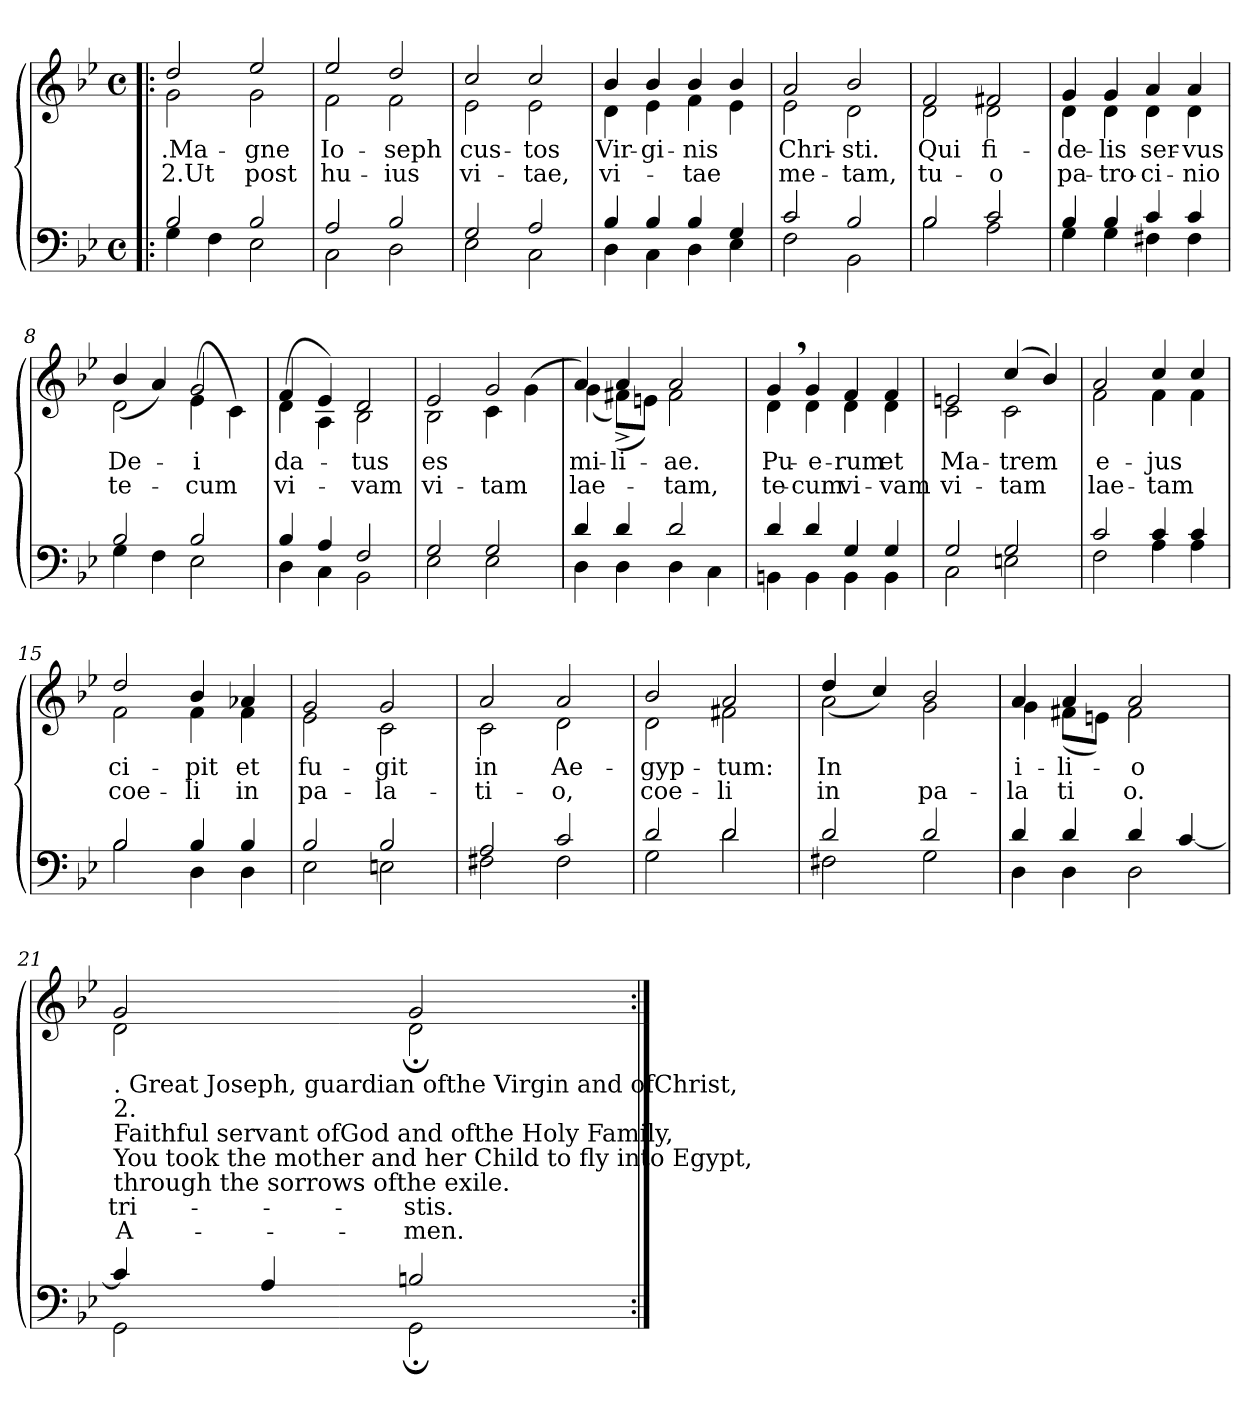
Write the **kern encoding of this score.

**kern	**kern	**text	**text
*part1	*part1	*part1	*part1
*staff2	*staff1	*staff1	*staff1
*clefF4	*clefG2	*	*
*k[b-e-]	*k[b-e-]	*	*
*B-:	*B-:	*	*
*M4/4	*M4/4	*	*
*met(c)	*met(c)	*	*
=1!|:	=1!|:	=1!|:	=1!|:
*^	*^	*	*
*	*^	*	*	*	*
!	!	!	!	!	!LO:LY:b	!LO:LY:b
2B-/	4G\	4ryy	2dd/	2g<\	.Ma-	2.Ut
.	2.ryy	4F\	.	.	.	.
!	!	!	!	!	!LO:LY:b	!LO:LY:b
2E-\	.	2B-/	2ee-/	2g\	-gne	post
=2	=2	=2	=2	=2	=2	=2
!	!	!	!	!	!LO:LY:b	!LO:LY:b
*	*v	*v	*	*	*	*
2C\	2A/	2f\	2ee-/	Io-	hu-
!	!	!	!	!LO:LY:b	!LO:LY:b
2B-/	2D\	2f\	2dd/	-seph	-ius
=3	=3	=3	=3	=3	=3
!	!	!	!	!LO:LY:b	!LO:LY:b
2E-\	2G/	2e-\	2cc/	cus-	vi-
!	!	!	!	!LO:LY:b	!LO:LY:b
2A/	2C\	2e-\	2cc/	-tos	-tae,
=4	=4	=4	=4	=4	=4
!	!	!	!	!LO:LY:b	!LO:LY:b
4D\	4B-/	4b-/	4d\	Vir-	vi-
!	!	!	!	!LO:LY:b	!
4C\	4B-/	4b-/	4e-\	-gi-	.
!	!	!	!	!LO:LY:b	!LO:LY:b
4B-/	4D\	4b-/	4f\	-nis	-tae
4G/	4E-\	4b-/	4e-\	.	.
=5	=5	=5	=5	=5	=5
!	!	!	!	!LO:LY:b	!LO:LY:b
2F\	2c/	2e-\	2a/	Chri-	me-
!	!	!	!	!LO:LY:b	!LO:LY:b
2B-/	2BB-\	2d\	2b-/	-sti.	-tam,
=6	=6	=6	=6	=6	=6
!	!	!	!	!LO:LY:b	!LO:LY:b
2B-\	2B-/	2d\	2f/	Qui	tu-
!	!	!	!	!LO:LY:b	!LO:LY:b
2c/	2A\	2d\	2f#X/	fi-	-o
!!LO:LB:g=z	!!
=7	=7	=7	=7	=7	=7
!	!	!	!	!LO:LY:b	!LO:LY:b
4G\	4B-/	4d\	4g/	-de-	pa-
!	!	!	!	!LO:LY:b	!LO:LY:b
4G\	4B-/	4g/	4d\	-lis	-tro-
!	!	!	!	!LO:LY:b	!LO:LY:b
4c/	4F#X\	4a/	4d\	ser-	-ci-
!	!	!	!	!LO:LY:b	!LO:LY:b
4c/	4F#\	4a/	4d\	-vus	-nio
=8	=8	=8	=8	=8	=8
!	!	!	!	!LO:LY:b	!LO:LY:b
2B-/	4G\	2d\	(>4b-/	De-	te-
.	4F\	.	4a/)	.	.
!	!	!	!	!LO:LY:b	!LO:LY:b
2E-\	2B-/	(<4e-\	2g/	i	cum
.	.	4c\)	.	.	.
=9	=9	=9	=9	=9	=9
!	!	!	!	!LO:LY:b	!LO:LY:b
4D\	4B-/	(>4f/	(<4d\	-da-	-vi-
4A/)	4C\	(4A\	4e-/)	.	.
!	!	!	!	!LO:LY:b	!LO:LY:b
2F/	2BB-\	2B-\	2d/	-tus	-vam
=10	=10	=10	=10	=10	=10
!	!	!	!	!LO:LY:b	!LO:LY:b
2E-\	2G/	2B-\	2e-/	-es	vi-
!	!	!	!	!LO:LY:b	!LO:LY:b
2E-\	2G/	4c\	2g/	.	tam
.	.	(<4g\	.	.	.
=11	=11	=11	=11	=11	=11
!	!	!	!	!LO:LY:b	!LO:LY:b
4D\	4d/	4a/)	(<4g\	mi-	-lae-
!	!	!	!	!LO:LY:b	!
4D\	4d/	4a/	(<8f#X^<\L)	-li-	.
.	.	.	8en\J)	.	.
!	!	!	!	!LO:LY:b	!LO:LY:b
2d/	4D\	2a/	2f#\	-ae.	-tam,
.	4C\	.	.	.	.
=12	=12	=12	=12	=12	=12
!	!	!	!	!LO:LY:b	!LO:LY:b
4BBn\	4d/	4g,>/	4d\	Pu-	te-
!	!	!	!	!LO:LY:b	!LO:LY:b
4BB\	4d/	4g/	4d\	-e-	-cum
!	!	!	!	!LO:LY:b	!LO:LY:b
4G/	4BB\	4f/	4d\	-rum	vi-
!	!	!	!	!LO:LY:b	!LO:LY:b
4G/	4BB\	4f/	4d\	et	-vam
!!LO:LB:g=z	!!
=13	=13	=13	=13	=13	=13
!	!	!	!	!LO:LY:b	!LO:LY:b
2G/	2C\	2c\	2en/	Ma-	vi-
!	!	!	!	!LO:LY:b	!LO:LY:b
2G/	2En\	(>4cc/	2c\	trem	tam
.	.	4b-/)	.	.	.
=14	=14	=14	=14	=14	=14
!	!	!	!	!LO:LY:b	!LO:LY:b
2F\	2c/	2a/	2f\	-e-	-lae-
!	!	!	!	!LO:LY:b	!LO:LY:b
4c/	4A\	4f\	4cc/	-jus	-tam
4c/	4A\	4f\	4cc/	.	.
=15	=15	=15	=15	=15	=15
!	!	!	!	!LO:LY:b	!LO:LY:b
2B-\	2B-/	2dd/	2f\	-ci-	coe-
!	!	!	!	!LO:LY:b	!LO:LY:b
4B-/	4D\	4f\	4b-/	-pit	-li
!	!	!	!	!LO:LY:b	!LO:LY:b
4B-/	4D\	4f\	4a-X/	et	in
=16	=16	=16	=16	=16	=16
!	!	!	!	!LO:LY:b	!LO:LY:b
2E-\	2B-/	2e-\	2g/	fu-	pa-
!	!	!	!	!LO:LY:b	!LO:LY:b
2B-/	2En\	2c\	2g/	-git	-la-
=17	=17	=17	=17	=17	=17
!	!	!	!	!LO:LY:b	!LO:LY:b
2F#X\	2A/	2c\	2a/	in	-ti-
!	!	!	!	!LO:LY:b	!LO:LY:b
2c/	2F#\	2d\	2a/	Ae-	-o,
=18	=18	=18	=18	=18	=18
!	!	!	!	!LO:LY:b	!LO:LY:b
2G\	2d/	2d\	2b-/	-gyp-	coe-
!	!	!	!	!LO:LY:b	!LO:LY:b
2d/	2d\	2f#X\	2a/	-tum:	-li
=19	=19	=19	=19	=19	=19
!	!	!	!	!LO:LY:b	!LO:LY:b
2d/	2F#X\	2a\	(>4dd/	-In	-in
.	.	.	4cc/)	.	.
!	!	!	!	!LO:LY:b	!LO:LY:b
2d/	2G\	2b-/	2g\	.	pa-
!!LO:LB:g=z	!!
=20	=20	=20	=20	=20	=20
!	!	!	!	!LO:LY:b	!LO:LY:b
4D\	4d/	4a/	4g\	i-	la
!	!	!	!	!LO:LY:b	!LO:LY:b
4d/	4D\	4a/	(<8f#X\L	-li-	ti
.	.	.	8en\J)	.	.
!	!	!	!	!LO:LY:b	!LO:LY:b
2D\	4d/	2a/	2f#\	-o	o.
.	[>4c/	.	.	.	.
=21	=21	=21	=21	=21	=21
!	!	!LO:TX:b:t=. Great Joseph, guardian ofthe Virgin and ofChrist,	!	!	!
!	!	!LO:TX:b:t=2.	!	!	!
!	!	!LO:TX:b:t=Faithful servant ofGod and ofthe Holy Family,	!	!	!
!	!	!LO:TX:b:t=You took the mother and her Child to fly into Egypt,	!	!	!
!	!	!LO:TX:b:t=through the sorrows ofthe exile.	!	!	!
!	!	!	!	!LO:LY:b	!LO:LY:b
2GG\	4c/]	2d\	2g/	tri-	A-
.	4A/	.	.	.	.
!	!	!	!	!LO:LY:b	!LO:LY:b
2GG\	2Bn;</	2g/	2d;<\	-stis.	-men.
*v	*v	*	*	*	*
*	*v	*v	*	*
=:|!	=:|!	=:|!	=:|!
*-	*-	*-	*-
